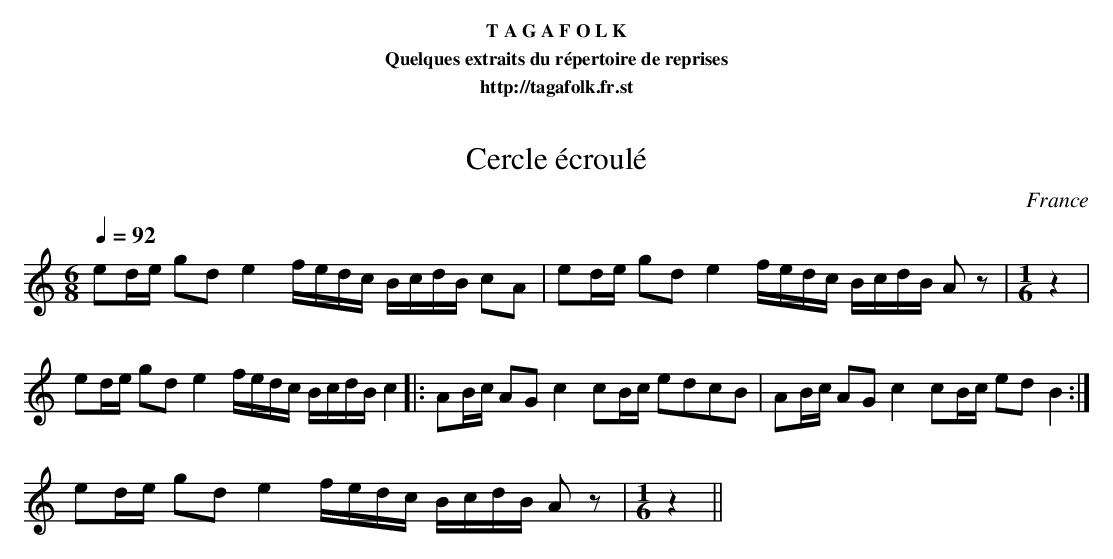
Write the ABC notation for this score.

X:1
T:Cercle écroulé
O:France
M:6/8
L:1/8
Q:1/4=92
K:C
ed/e/ gd e2 f/e/d/c/ B/c/d/B/ cA | ed/e/ gd e2 f/e/d/c/ B/c/d/B/ Az | [M:1/6] z2 |
ed/e/ gd e2 f/e/d/c/ B/c/d/B/ c2 |: AB/c/ AG c2 cB/c/ edcB | AB/c/ AG c2 cB/c/ edB2 :|
ed/e/ gd e2 f/e/d/c/ B/c/d/B/ Az | [M:1/6] z2 ||
